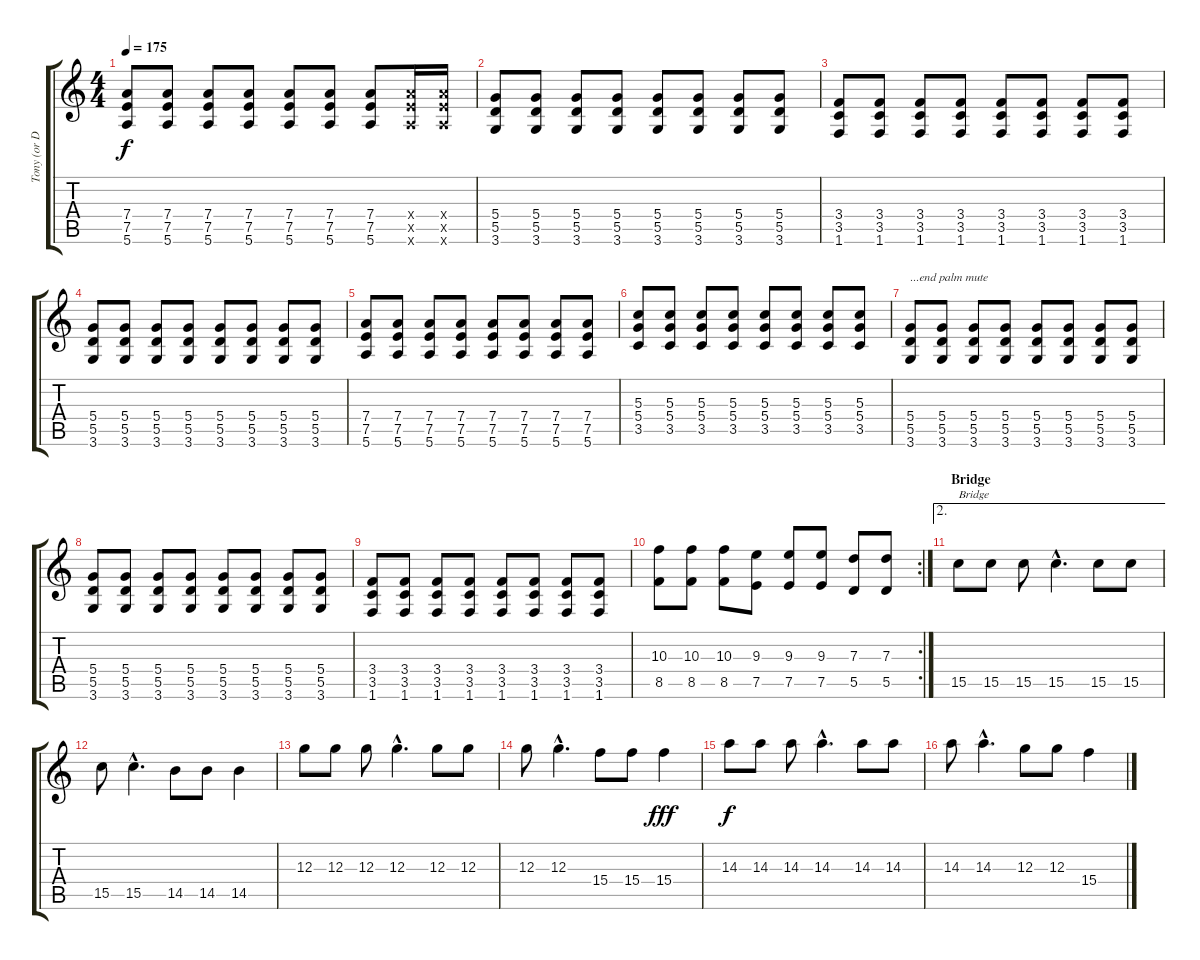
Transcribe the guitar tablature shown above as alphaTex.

\track ("Tony (or Dave) - Guitar 1" "Tony (or D") {instrument distortionguitar}
\staff {score tabs}
\tuning (E4 B3 G3 D3 A2 E2) {hide}
\ts (4 4)
\tempo 175
\clef g2
\ks c
(7.4 7.5 5.6).8{dy f} (7.4 7.5 5.6).8 (7.4 7.5 5.6).8 (7.4 7.5 5.6).8 (7.4 7.5 5.6).8 (7.4 7.5 5.6).8 (7.4 7.5 5.6).8 (7.4{x} 7.5{x} 5.6{x}).16 (7.4{x} 7.5{x} 5.6{x}).16 |
(5.4 5.5 3.6).8 (5.4 5.5 3.6).8 (5.4 5.5 3.6).8 (5.4 5.5 3.6).8 (5.4 5.5 3.6).8 (5.4 5.5 3.6).8 (5.4 5.5 3.6).8 (5.4 5.5 3.6).8 |
(3.4 3.5 1.6).8 (3.4 3.5 1.6).8 (3.4 3.5 1.6).8 (3.4 3.5 1.6).8 (3.4 3.5 1.6).8 (3.4 3.5 1.6).8 (3.4 3.5 1.6).8 (3.4 3.5 1.6).8 |
(5.4 5.5 3.6).8 (5.4 5.5 3.6).8 (5.4 5.5 3.6).8 (5.4 5.5 3.6).8 (5.4 5.5 3.6).8 (5.4 5.5 3.6).8 (5.4 5.5 3.6).8 (5.4 5.5 3.6).8 |
(7.4 7.5 5.6).8 (7.4 7.5 5.6).8 (7.4 7.5 5.6).8 (7.4 7.5 5.6).8 (7.4 7.5 5.6).8 (7.4 7.5 5.6).8 (7.4 7.5 5.6).8 (7.4 7.5 5.6).8 |
(5.3 5.4 3.5).8 (5.3 5.4 3.5).8 (5.3 5.4 3.5).8 (5.3 5.4 3.5).8 (5.3 5.4 3.5).8 (5.3 5.4 3.5).8 (5.3 5.4 3.5).8 (5.3 5.4 3.5).8 |
(5.4 5.5 3.6).8{txt "...end palm mute" volume 16} (5.4 5.5 3.6).8 (5.4 5.5 3.6).8 (5.4 5.5 3.6).8 (5.4 5.5 3.6).8 (5.4 5.5 3.6).8 (5.4 5.5 3.6).8 (5.4 5.5 3.6).8 |
(5.4 5.5 3.6).8 (5.4 5.5 3.6).8 (5.4 5.5 3.6).8 (5.4 5.5 3.6).8 (5.4 5.5 3.6).8 (5.4 5.5 3.6).8 (5.4 5.5 3.6).8 (5.4 5.5 3.6).8 |
(3.4 3.5 1.6).8 (3.4 3.5 1.6).8 (3.4 3.5 1.6).8 (3.4 3.5 1.6).8 (3.4 3.5 1.6).8 (3.4 3.5 1.6).8 (3.4 3.5 1.6).8 (3.4 3.5 1.6).8 |
\rc 2
(10.3 8.5).8 (10.3 8.5).8 (10.3 8.5).8 (9.3 7.5).8 (9.3 7.5).8 (9.3 7.5).8 (7.3 5.5).8 (7.3 5.5).8 |
\ae 2
\section ("" "Bridge")
15.5.8{txt "Bridge" volume 10} 15.5.8 15.5.8 15.5{hac}.4{d} 15.5.8 15.5.8 |
15.5.8 15.5{hac}.4{d} 14.5.8 14.5.8 14.5.4 |
12.3.8 12.3.8 12.3.8 12.3{hac}.4{d} 12.3.8 12.3.8 |
12.3.8 12.3{hac}.4{d} 15.4.8 15.4.8 15.4.4{dy fff} |
14.3.8{dy f} 14.3.8 14.3.8 14.3{hac}.4{d} 14.3.8 14.3.8 |
14.3.8 14.3{hac}.4{d} 12.3.8 12.3.8 15.4.4
